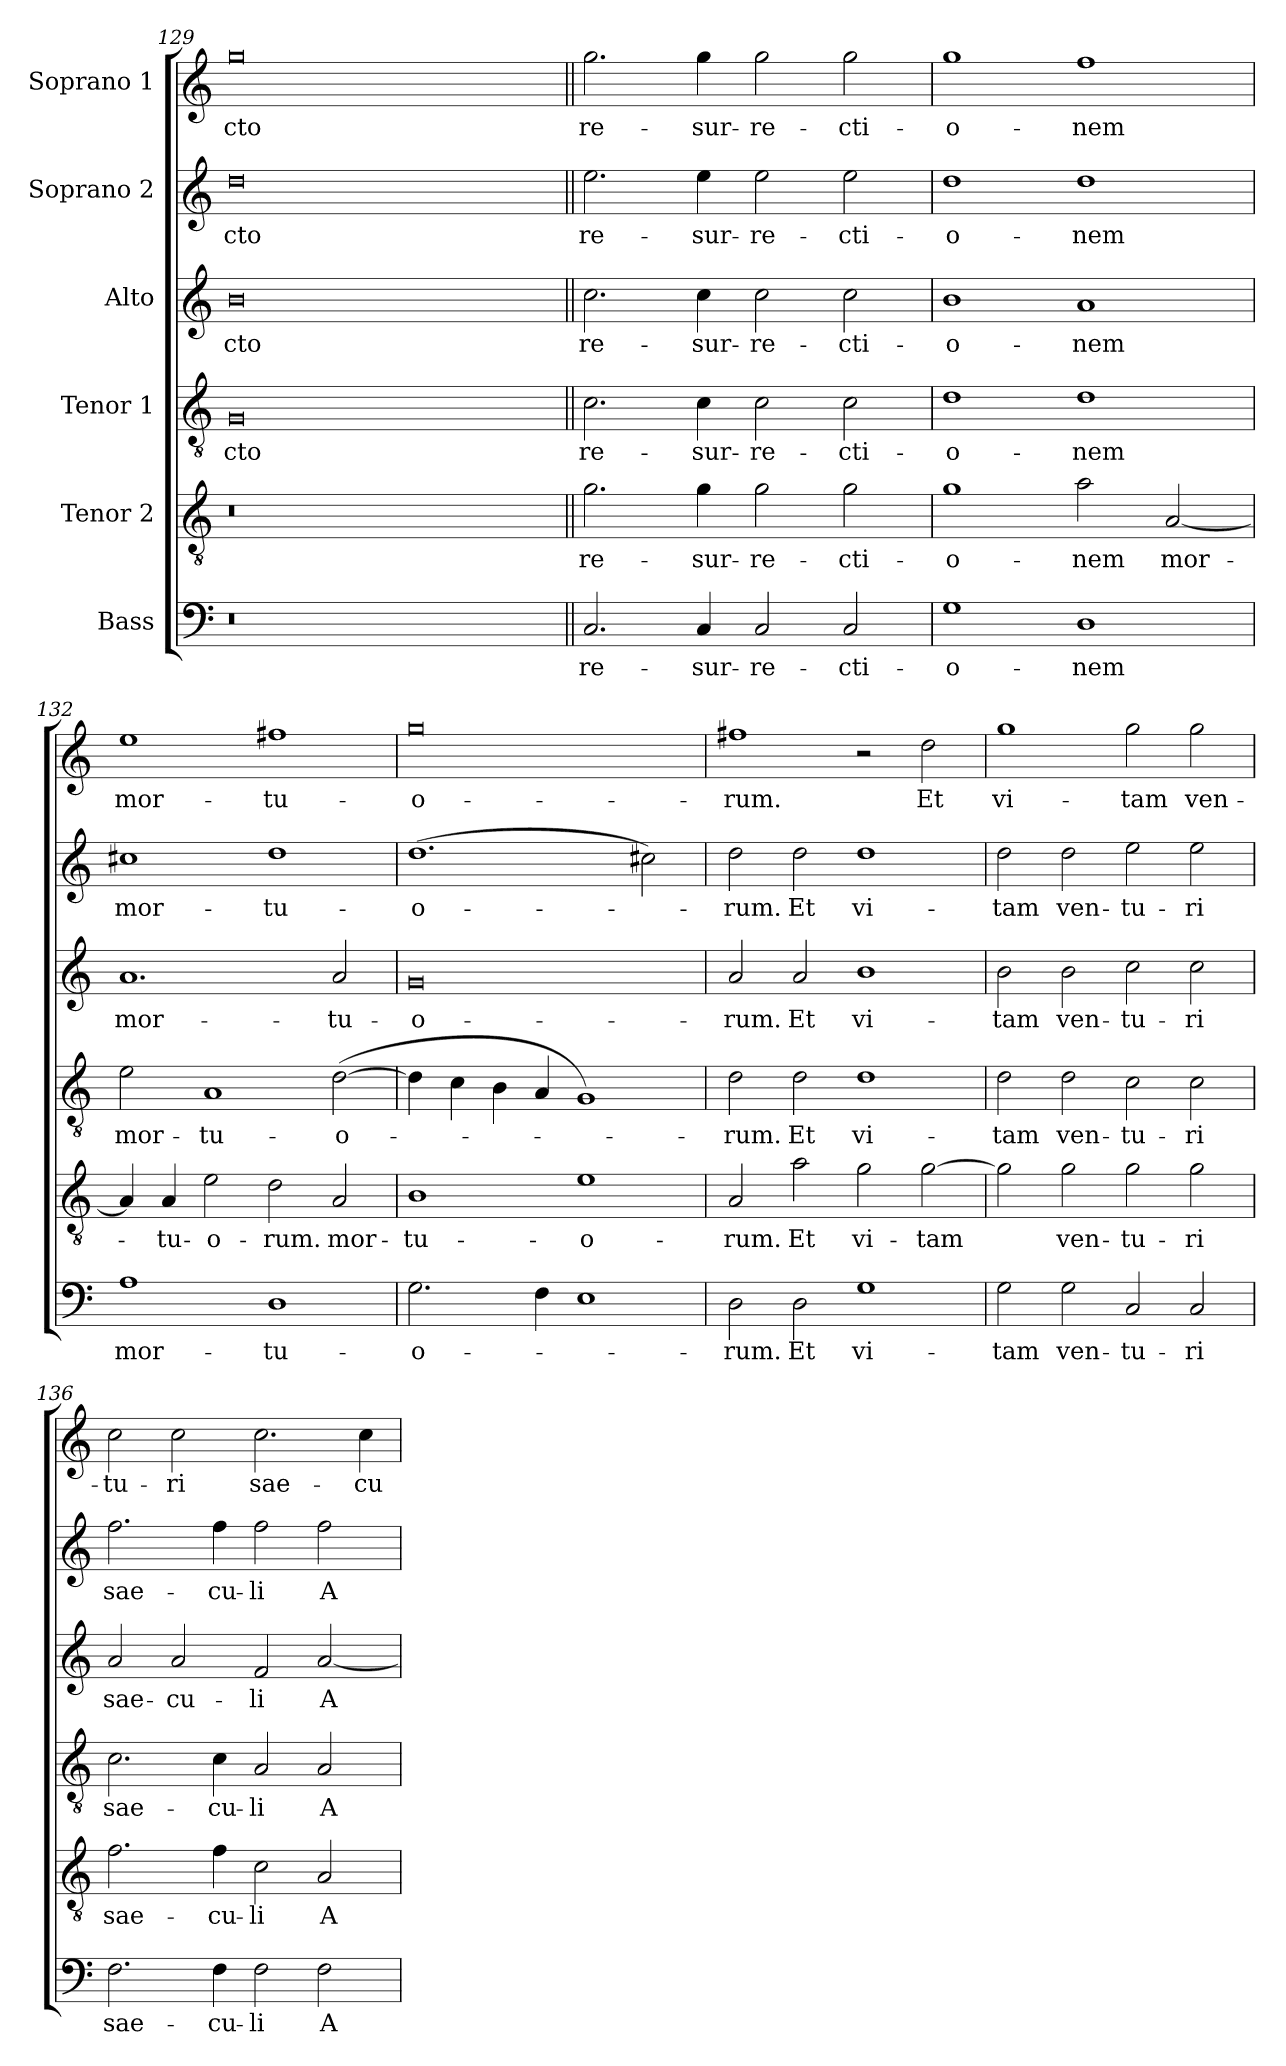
**kern	**text	**kern	**text	**kern	**text	**kern	**text	**kern	**text	**kern	**text
*part6	*part6	*part5	*part5	*part4	*part4	*part3	*part3	*part2	*part2	*part1	*part1
*staff6	*staff6	*staff5	*staff5	*staff4	*staff4	*staff3	*staff3	*staff2	*staff2	*staff1	*staff1
*I"Bass	*	*I"Tenor 2	*	*I"Tenor 1	*	*I"Alto	*	*I"Soprano 2	*	*I"Soprano 1	*
*clefF4	*	*clefGv2	*	*clefGv2	*	*clefG2	*	*clefG2	*	*clefG2	*
*k[]	*	*k[]	*	*k[]	*	*k[]	*	*k[]	*	*k[]	*
*C:	*	*C:	*	*C:	*	*C:	*	*C:	*	*C:	*
=129	=129	=129	=129	=129	=129	=129	=129	=129	=129	=129	=129
0.r	.	0.r	.	0G	-cto	0b	-cto	0dd	-cto	0gg	-cto
.	.	.	.	1ryy	.	1ryy	.	1ryy	.	1ryy	.
!!LO:LB:g=z
=130||	=130||	=130||	=130||	=130||	=130||	=130||	=130||	=130||	=130||	=130||	=130||
2.C/	re-	2.g\	re-	2.c\	re-	2.cc\	re-	2.ee\	re-	2.gg\	re-
4C/	-sur-	4g\	-sur-	4c\	-sur-	4cc\	-sur-	4ee\	-sur-	4gg\	-sur-
2C/	-re-	2g\	-re-	2c\	-re-	2cc\	-re-	2ee\	-re-	2gg\	-re-
2C/	-cti-	2g\	-cti-	2c\	-cti-	2cc\	-cti-	2ee\	-cti-	2gg\	-cti-
=131	=131	=131	=131	=131	=131	=131	=131	=131	=131	=131	=131
1G	-o-	1g	-o-	1d	-o-	1b	-o-	1dd	-o-	1gg	-o-
1D	-nem	2a\	-nem	1d	-nem	1a	-nem	1dd	-nem	1ff	-nem
.	.	[2A/	mor-	.	.	.	.	.	.	.	.
=132	=132	=132	=132	=132	=132	=132	=132	=132	=132	=132	=132
1A	mor-	4A/]	.	2e\	mor-	1.a	mor-	1cc#X	mor-	1ee	mor-
.	.	4A/	-tu-	.	.	.	.	.	.	.	.
.	.	2e\	-o-	1A	-tu-	.	.	.	.	.	.
1D	-tu-	2d\	-rum.	.	.	.	.	1dd	-tu-	1ff#X	-tu-
.	.	2A/	mor-	([2d\	-o-	2a/	-tu-	.	.	.	.
=133	=133	=133	=133	=133	=133	=133	=133	=133	=133	=133	=133
2.G\	-o-	1B	-tu-	4d\]	.	0g	-o-	(1.dd	-o-	0gg	-o-
.	.	.	.	4c\	.	.	.	.	.	.	.
.	.	.	.	4B\	.	.	.	.	.	.	.
4F\	.	.	.	4A/	.	.	.	.	.	.	.
1E	.	1e	-o-	1G)	.	.	.	.	.	.	.
.	.	.	.	.	.	.	.	2cc#X\)	.	.	.
!!LO:PB:g=z
=134	=134	=134	=134	=134	=134	=134	=134	=134	=134	=134	=134
2D\	-rum.	2A/	-rum.	2d\	-rum.	2a/	-rum.	2dd\	-rum.	1ff#X	-rum.
2D\	Et	2a\	Et	2d\	Et	2a/	Et	2dd\	Et	.	.
1G	vi-	2g\	vi-	1d	vi-	1b	vi-	1dd	vi-	2r	.
.	.	[2g\	-tam	.	.	.	.	.	.	2dd\	Et
=135	=135	=135	=135	=135	=135	=135	=135	=135	=135	=135	=135
2G\	-tam	2g\]	.	2d\	-tam	2b\	-tam	2dd\	-tam	1gg	vi-
2G\	ven-	2g\	ven-	2d\	ven-	2b\	ven-	2dd\	ven-	.	.
2C/	-tu-	2g\	-tu-	2c\	-tu-	2cc\	-tu-	2ee\	-tu-	2gg\	-tam
2C/	-ri	2g\	-ri	2c\	-ri	2cc\	-ri	2ee\	-ri	2gg\	ven-
=136	=136	=136	=136	=136	=136	=136	=136	=136	=136	=136	=136
2.F\	sae-	2.f\	sae-	2.c\	sae-	2a/	sae-	2.ff\	sae-	2cc\	-tu-
.	.	.	.	.	.	2a/	-cu-	.	.	2cc\	-ri
4F\	-cu-	4f\	-cu-	4c\	-cu-	.	.	4ff\	-cu-	.	.
2F\	-li	2c\	-li	2A/	-li	2f/	-li	2ff\	-li	2.cc\	sae-
2F\	A-	2A/	A-	2A/	A-	[2a/	A-	2ff\	A-	.	.
.	.	.	.	.	.	.	.	.	.	4cc\	-cu-
=	=	=	=	=	=	=	=	=	=	=	=
*-	*-	*-	*-	*-	*-	*-	*-	*-	*-	*-	*-
